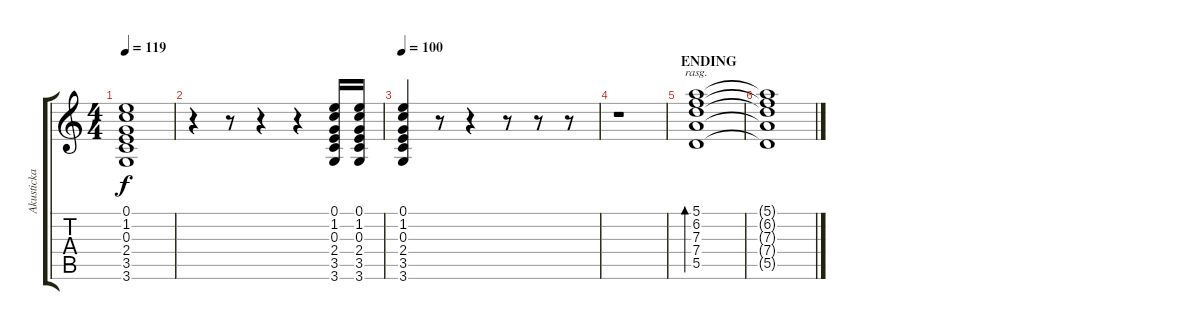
\track ("Akusticka gitara 1" "Akusticka ") {instrument acousticguitarsteel}
\staff {score tabs}
\tuning (E4 B3 G3 D3 A2 E2) {hide}
\ts (4 4)
\tempo 119
\clef g2
\ks c
(0.1 1.2 0.3 2.4 3.5 3.6).1{dy f} |
r.4 r.8 r.4 r.4 (0.1 1.2 0.3 2.4 3.5 3.6).16 (0.1 1.2 0.3 2.4 3.5 3.6).16 |
\tempo 100
(0.1 1.2 0.3 2.4 3.5 3.6).4 r.8 r.4 r.8 r.8 r.8 |
r.1 |
\section ("" "ENDING")
(5.1 6.2 7.3 7.4 5.5).1{bd 480 rasg ii} |
(5.1{t} 6.2{t} 7.3{t} 7.4{t} 5.5{t}).1
